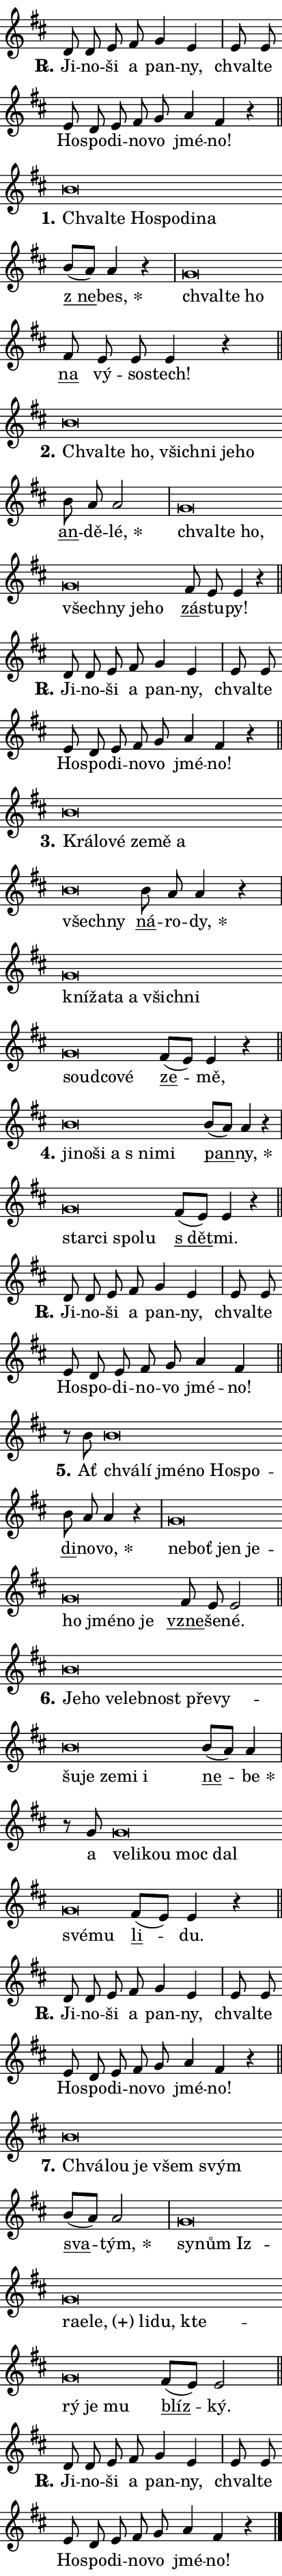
\version "2.22.1"
\header { tagline = "" }
\paper {
  indent = 0\cm
  top-margin = 0\cm
  right-margin = 0\cm
  bottom-margin = 0\cm
  left-margin = 0\cm
  paper-width = 7\cm
  page-breaking = #ly:one-page-breaking
  system-system-spacing.basic-distance = #11
  score-system-spacing.basic-distance = #11
  ragged-last = ##f
}


%% Author: Thomas Morley
%% https://lists.gnu.org/archive/html/lilypond-user/2020-05/msg00002.html
#(define (line-position grob)
"Returns position of @var[grob} in current system:
   @code{'start}, if at first time-step
   @code{'end}, if at last time-step
   @code{'middle} otherwise
"
  (let* ((col (ly:item-get-column grob))
         (ln (ly:grob-object col 'left-neighbor))
         (rn (ly:grob-object col 'right-neighbor))
         (col-to-check-left (if (ly:grob? ln) ln col))
         (col-to-check-right (if (ly:grob? rn) rn col))
         (break-dir-left
           (and
             (ly:grob-property col-to-check-left 'non-musical #f)
             (ly:item-break-dir col-to-check-left)))
         (break-dir-right
           (and
             (ly:grob-property col-to-check-right 'non-musical #f)
             (ly:item-break-dir col-to-check-right))))
        (cond ((eqv? 1 break-dir-left) 'start)
              ((eqv? -1 break-dir-right) 'end)
              (else 'middle))))

#(define (tranparent-at-line-position vctor)
  (lambda (grob)
  "Relying on @code{line-position} select the relevant enry from @var{vctor}.
Used to determine transparency,"
    (case (line-position grob)
      ((end) (not (vector-ref vctor 0)))
      ((middle) (not (vector-ref vctor 1)))
      ((start) (not (vector-ref vctor 2))))))

noteHeadBreakVisibility =
#(define-music-function (break-visibility)(vector?)
"Makes @code{NoteHead}s transparent relying on @var{break-visibility}"
#{
  \override NoteHead.transparent =
    #(tranparent-at-line-position break-visibility)
#})

#(define delete-ledgers-for-transparent-note-heads
  (lambda (grob)
    "Reads whether a @code{NoteHead} is transparent.
If so this @code{NoteHead} is removed from @code{'note-heads} from
@var{grob}, which is supposed to be @code{LedgerLineSpanner}.
As a result ledgers are not printed for this @code{NoteHead}"
    (let* ((nhds-array (ly:grob-object grob 'note-heads))
           (nhds-list
             (if (ly:grob-array? nhds-array)
                 (ly:grob-array->list nhds-array)
                 '()))
           ;; Relies on the transparent-property being done before
           ;; Staff.LedgerLineSpanner.after-line-breaking is executed.
           ;; This is fragile ...
           (to-keep
             (remove
               (lambda (nhd)
                 (ly:grob-property nhd 'transparent #f))
               nhds-list)))
      ;; TODO find a better method to iterate over grob-arrays, similiar
      ;; to filter/remove etc for lists
      ;; For now rebuilt from scratch
      (set! (ly:grob-object grob 'note-heads)  '())
      (for-each
        (lambda (nhd)
          (ly:pointer-group-interface::add-grob grob 'note-heads nhd))
        to-keep))))

hideNotes = {
  \noteHeadBreakVisibility #begin-of-line-visible
}
unHideNotes = {
  \noteHeadBreakVisibility #all-visible
}

% work-around for resetting accidentals
% https://lilypond.org/doc/v2.23/Documentation/notation/displaying-rhythms#unmetered-music
cadenzaMeasure = {
  \cadenzaOff
  \partial 1024 s1024
  \cadenzaOn
}

#(define-markup-command (accent layout props text) (markup?)
  "Underline accented syllable"
  (interpret-markup layout props
    #{\markup \override #'(offset . 4.3) \underline { #text }#}))

responsum = \markup \concat {
  "R" \hspace #-1.05 \path #0.1 #'((moveto 0 0.07) (lineto 0.9 0.8)) \hspace #0.05 "."
}

\layout {
    \context {
        \Staff
        \remove "Time_signature_engraver"
        \override LedgerLineSpanner.after-line-breaking = #delete-ledgers-for-transparent-note-heads
    }
    \context {
        \Voice {
            \override NoteHead.output-attributes = #'((class . "notehead"))
            \override Hairpin.height = #0.55
        }
    }
    \context {
        \Lyrics {
            \override StanzaNumber.output-attributes = #'((class . "stanzanumber"))
            \override LyricSpace.minimum-distance = #0.9
            \override LyricText.font-name = #"TeX Gyre Schola"
            \override LyricText.font-size = 1
            \override StanzaNumber.font-name = #"TeX Gyre Schola Bold"
            \override StanzaNumber.font-size = 1
        }
    }
}

% magnetic-lyrics.ily
%
%   written by
%     Jean Abou Samra <jean@abou-samra.fr>
%     Werner Lemberg <wl@gnu.org>
%
%   adapted by
%     Jiri Hon <jiri.hon@gmail.com>
%
% Version 2022-Apr-15

% https://www.mail-archive.com/lilypond-user@gnu.org/msg149350.html

#(define (Left_hyphen_pointer_engraver context)
   "Collect syllable-hyphen-syllable occurrences in lyrics and store
them in properties.  This engraver only looks to the left.  For
example, if the lyrics input is @code{foo -- bar}, it does the
following.

@itemize @bullet
@item
Set the @code{text} property of the @code{LyricHyphen} grob between
@q{foo} and @q{bar} to @code{foo}.

@item
Set the @code{left-hyphen} property of the @code{LyricText} grob with
text @q{foo} to the @code{LyricHyphen} grob between @q{foo} and
@q{bar}.
@end itemize

Use this auxiliary engraver in combination with the
@code{lyric-@/text::@/apply-@/magnetic-@/offset!} hook."
   (let ((hyphen #f)
         (text #f))
     (make-engraver
      (acknowledgers
       ((lyric-syllable-interface engraver grob source-engraver)
        (set! text grob)))
      (end-acknowledgers
       ((lyric-hyphen-interface engraver grob source-engraver)
        ;(when (not (grob::has-interface grob 'lyric-space-interface))
          (set! hyphen grob)));)
      ((stop-translation-timestep engraver)
       (when (and text hyphen)
         (ly:grob-set-object! text 'left-hyphen hyphen))
       (set! text #f)
       (set! hyphen #f)))))

#(define (lyric-text::apply-magnetic-offset! grob)
   "If the space between two syllables is less than the value in
property @code{LyricText@/.details@/.squash-threshold}, move the right
syllable to the left so that it gets concatenated with the left
syllable.

Use this function as a hook for
@code{LyricText@/.after-@/line-@/breaking} if the
@code{Left_@/hyphen_@/pointer_@/engraver} is active."
   (let ((hyphen (ly:grob-object grob 'left-hyphen #f)))
     (when hyphen
       (let ((left-text (ly:spanner-bound hyphen LEFT)))
         (when (grob::has-interface left-text 'lyric-syllable-interface)
           (let* ((common (ly:grob-common-refpoint grob left-text X))
                  (this-x-ext (ly:grob-extent grob common X))
                  (left-x-ext
                   (begin
                     ;; Trigger magnetism for left-text.
                     (ly:grob-property left-text 'after-line-breaking)
                     (ly:grob-extent left-text common X)))
                  ;; `delta` is the gap width between two syllables.
                  (delta (- (interval-start this-x-ext)
                            (interval-end left-x-ext)))
                  (details (ly:grob-property grob 'details))
                  (threshold (assoc-get 'squash-threshold details 0.2)))
             (when (< delta threshold)
               (let* (;; We have to manipulate the input text so that
                      ;; ligatures crossing syllable boundaries are not
                      ;; disabled.  For languages based on the Latin
                      ;; script this is essentially a beautification.
                      ;; However, for non-Western scripts it can be a
                      ;; necessity.
                      (lt (ly:grob-property left-text 'text))
                      (rt (ly:grob-property grob 'text))
                      (is-space (grob::has-interface hyphen 'lyric-space-interface))
                      (space (if is-space " " ""))
                      (space-markup (grob-interpret-markup grob " "))
                      (space-size (interval-length (ly:stencil-extent space-markup X)))
                      (extra-delta (if is-space space-size 0))
                      ;; Append new syllable.
                      (ltrt-space (if (and (string? lt) (string? rt))
                                (string-append lt space rt)
                                (make-concat-markup (list lt space rt))))
                      ;; Right-align `ltrt` to the right side.
                      (ltrt-space-markup (grob-interpret-markup
                               grob
                               (make-translate-markup
                                (cons (interval-length this-x-ext) 0)
                                (make-right-align-markup ltrt-space)))))
                 (begin
                   ;; Don't print `left-text`.
                   (ly:grob-set-property! left-text 'stencil #f)
                   ;; Set text and stencil (which holds all collected
                   ;; syllables so far) and shift it to the left.
                   (ly:grob-set-property! grob 'text ltrt-space)
                   (ly:grob-set-property! grob 'stencil ltrt-space-markup)
                   (ly:grob-translate-axis! grob (- (- delta extra-delta)) X))))))))))


#(define (lyric-hyphen::displace-bounds-first grob)
   ;; Make very sure this callback isn't triggered too early.
   (let ((left (ly:spanner-bound grob LEFT))
         (right (ly:spanner-bound grob RIGHT)))
     (ly:grob-property left 'after-line-breaking)
     (ly:grob-property right 'after-line-breaking)
     (ly:lyric-hyphen::print grob)))

squashThreshold = #0.4

\layout {
  \context {
    \Lyrics
    \consists #Left_hyphen_pointer_engraver
    \override LyricText.after-line-breaking =
      #lyric-text::apply-magnetic-offset!
    \override LyricHyphen.stencil = #lyric-hyphen::displace-bounds-first
    \override LyricText.details.squash-threshold = \squashThreshold
    \override LyricHyphen.minimum-distance = 0
    \override LyricHyphen.minimum-length = \squashThreshold
  }
}

squash = \override LyricText.details.squash-threshold = 9999
unSquash = \override LyricText.details.squash-threshold = \squashThreshold

left = \override LyricText.self-alignment-X = #LEFT
unLeft = \revert LyricText.self-alignment-X

starOffset = #(lambda (grob) 
                (let ((x_offset (ly:self-alignment-interface::aligned-on-x-parent grob)))
                  (if (= x_offset 0) 0 (+ x_offset 1.2))))

star = #(define-music-function (syllable)(string?)
"Append star separator at the end of a syllable"
#{
  \once \override LyricText.X-offset = #starOffset
  \lyricmode { \markup {
    #syllable
    \override #'((font-name . "TeX Gyre Schola Bold")) \hspace #0.2 \lower #0.65 \larger "*"
  } }
#})

starAccent = #(define-music-function (syllable)(string?)
"Append star separator at the end of a syllable and make accent"
#{
  \once \override LyricText.X-offset = #starOffset
  \lyricmode { \markup {
    \accent #syllable
    \override #'((font-name . "TeX Gyre Schola Bold")) \hspace #0.2 \lower #0.65 \larger "*"
  } }
#})

breath = #(define-music-function (syllable)(string?)
"Append breathing indicator at the end of a syllable"
#{
  \lyricmode { \markup { #syllable "+" } }
#})

optionalBreath = #(define-music-function (syllable)(string?)
"Append optional breathing indicator at the end of a syllable"
#{
  \lyricmode { \markup { #syllable "(+)" } }
#})


\score {
    <<
        \new Voice = "melody" { \cadenzaOn \key d \major \relative { d'8 d e fis g4 e \cadenzaMeasure \bar "|" e8 e \bar "" e d e \bar "" fis g a4 fis r \cadenzaMeasure \bar "||" \break }
\relative { b'\breve*1/16 \hideNotes \breve*1/16 \bar "" \breve*1/16 \bar "" \breve*1/16 \bar "" \breve*1/16 \breve*1/16 \bar "" \unHideNotes \bar "" b8[( a)] a4 r \cadenzaMeasure \bar "|" g\breve*1/16 \hideNotes \breve*1/16 \breve*1/16 \bar "" \unHideNotes \bar "" fis8 e e e4 r \cadenzaMeasure \bar "||" \break }
\relative { b'\breve*1/16 \hideNotes \breve*1/16 \bar "" \breve*1/16 \bar "" \breve*1/16 \bar "" \breve*1/16 \bar "" \breve*1/16 \breve*1/16 \bar "" \unHideNotes \bar "" b8 a a2 \cadenzaMeasure \bar "|" g\breve*1/16 \hideNotes \breve*1/16 \bar "" \breve*1/16 \bar "" \breve*1/16 \bar "" \breve*1/16 \bar "" \breve*1/16 \breve*1/16 \bar "" \unHideNotes \bar "" fis8 e e4 r \cadenzaMeasure \bar "||" \break }
\relative { d'8 d e fis g4 e \cadenzaMeasure \bar "|" e8 e \bar "" e d e \bar "" fis g a4 fis r \cadenzaMeasure \bar "||" \break }
\relative { b'\breve*1/16 \hideNotes \breve*1/16 \bar "" \breve*1/16 \bar "" \breve*1/16 \bar "" \breve*1/16 \bar "" \breve*1/16 \bar "" \breve*1/16 \breve*1/16 \bar "" \unHideNotes \bar "" b8 a a4 r \cadenzaMeasure \bar "|" g\breve*1/16 \hideNotes \breve*1/16 \bar "" \breve*1/16 \bar "" \breve*1/16 \bar "" \breve*1/16 \bar "" \breve*1/16 \bar "" \breve*1/16 \bar "" \breve*1/16 \breve*1/16 \bar "" \unHideNotes \bar "" fis8[( e)] e4 r \cadenzaMeasure \bar "||" \break }
\relative { b'\breve*1/16 \hideNotes \breve*1/16 \bar "" \breve*1/16 \bar "" \breve*1/16 \bar "" \breve*1/16 \breve*1/16 \bar "" \unHideNotes \bar "" b8[( a)] a4 r \cadenzaMeasure \bar "|" g\breve*1/16 \hideNotes \breve*1/16 \bar "" \breve*1/16 \breve*1/16 \bar "" \unHideNotes \bar "" fis8[( e)] e4 r \cadenzaMeasure \bar "||" \break }
\relative { d'8 d e fis g4 e \cadenzaMeasure \bar "|" e8 e \bar "" e d e \bar "" fis g a4 fis \cadenzaMeasure \bar "||" \break }
\relative { r8 b'8 b\breve*1/16 \hideNotes \breve*1/16 \bar "" \breve*1/16 \bar "" \breve*1/16 \bar "" \breve*1/16 \breve*1/16 \bar "" \unHideNotes \bar "" b8 a a4 r \cadenzaMeasure \bar "|" g\breve*1/16 \hideNotes \breve*1/16 \bar "" \breve*1/16 \bar "" \breve*1/16 \bar "" \breve*1/16 \bar "" \breve*1/16 \bar "" \breve*1/16 \breve*1/16 \bar "" \unHideNotes \bar "" fis8 e e2 \cadenzaMeasure \bar "||" \break }
\relative { b'\breve*1/16 \hideNotes \breve*1/16 \bar "" \breve*1/16 \bar "" \breve*1/16 \bar "" \breve*1/16 \bar "" \breve*1/16 \bar "" \breve*1/16 \bar "" \breve*1/16 \bar "" \breve*1/16 \bar "" \breve*1/16 \bar "" \breve*1/16 \breve*1/16 \bar "" \unHideNotes \bar "" b8[( a)] a4 \cadenzaMeasure \bar "|" r8 g8 g\breve*1/16 \hideNotes \breve*1/16 \bar "" \breve*1/16 \bar "" \breve*1/16 \bar "" \breve*1/16 \bar "" \breve*1/16 \breve*1/16 \bar "" \unHideNotes \bar "" fis8[( e)] e4 r \cadenzaMeasure \bar "||" \break }
\relative { d'8 d e fis g4 e \cadenzaMeasure \bar "|" e8 e \bar "" e d e \bar "" fis g a4 fis r \cadenzaMeasure \bar "||" \break }
\relative { b'\breve*1/16 \hideNotes \breve*1/16 \bar "" \breve*1/16 \bar "" \breve*1/16 \breve*1/16 \bar "" \unHideNotes \bar "" b8[( a)] a2 \cadenzaMeasure \bar "|" g\breve*1/16 \hideNotes \breve*1/16 \bar "" \breve*1/16 \bar "" \breve*1/16 \bar "" \breve*1/16 \bar "" \breve*1/16 \bar "" \breve*1/16 \bar "" \breve*1/16 \bar "" \breve*1/16 \bar "" \breve*1/16 \bar "" \breve*1/16 \breve*1/16 \bar "" \unHideNotes \bar "" fis8[( e)] e2 \cadenzaMeasure \bar "||" \break }
\relative { d'8 d e fis g4 e \cadenzaMeasure \bar "|" e8 e \bar "" e d e \bar "" fis g a4 fis r \cadenzaMeasure \bar "||" \break } \bar "|." }
        \new Lyrics \lyricsto "melody" { \lyricmode { \set stanza = \responsum
Ji -- no -- ši a pan -- ny, chval -- te Ho -- spo -- di -- no -- vo jmé -- no!
\set stanza = "1."
\left Chval -- \squash te Ho -- spo -- di -- na \unLeft \unSquash \markup \accent "z ne" -- \star bes, \left chval -- \squash te ho \unLeft \unSquash \markup \accent na vý -- so -- stech!
\set stanza = "2."
\left Chval -- \squash te ho, všich -- ni je -- ho \unLeft \unSquash \markup \accent an -- dě -- \star lé, \left chval -- \squash te ho, všech -- ny je -- ho \unLeft \unSquash \markup \accent zá -- stu -- py!
\set stanza = \responsum
Ji -- no -- ši a pan -- ny, chval -- te Ho -- spo -- di -- no -- vo jmé -- no!
\set stanza = "3."
\left Krá -- \squash lo -- vé ze -- mě a všech -- ny \unLeft \unSquash \markup \accent ná -- ro -- \star dy, \left kní -- \squash ža -- ta a všich -- ni soud -- co -- vé \unLeft \unSquash \markup \accent ze -- mě,
\set stanza = "4."
\left ji -- \squash no -- ši a "s ni" -- mi \unLeft \unSquash \markup \accent pan -- \star ny, \left star -- \squash ci spo -- lu \unLeft \unSquash \markup \accent "s dět" -- mi.
\set stanza = \responsum
Ji -- no -- ši a pan -- ny, chval -- te Ho -- spo -- di -- no -- vo jmé -- no!
\set stanza = "5."
Ať \left chvá -- \squash lí jmé -- no Ho -- spo -- \unLeft \unSquash \markup \accent di -- no -- \star vo, \left ne -- \squash boť jen je -- ho jmé -- no je \unLeft \unSquash \markup \accent vzne -- še -- né.
\set stanza = "6."
\left Je -- \squash ho ve -- leb -- nost pře -- vy -- šu -- je ze -- mi i \unLeft \unSquash \markup \accent ne -- \star be a \left ve -- \squash li -- kou moc dal své -- mu \unLeft \unSquash \markup \accent li -- du.
\set stanza = \responsum
Ji -- no -- ši a pan -- ny, chval -- te Ho -- spo -- di -- no -- vo jmé -- no!
\set stanza = "7."
\left Chvá -- \squash lou je všem svým \unLeft \unSquash \markup \accent sva -- \star tým, \left sy -- \squash nům Iz -- ra -- e -- \optionalBreath le, li -- du, kte -- rý je mu \unLeft \unSquash \markup \accent blíz -- ký.
\set stanza = \responsum
Ji -- no -- ši a pan -- ny, chval -- te Ho -- spo -- di -- no -- vo jmé -- no! } }
    >>
    \layout {}
}
